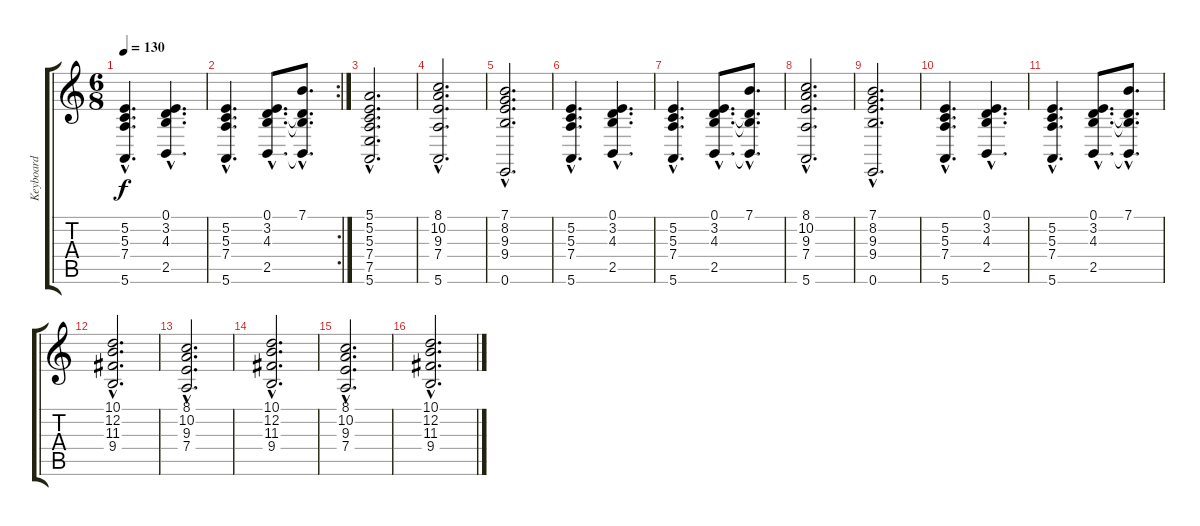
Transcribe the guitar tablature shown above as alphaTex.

\track ("Keyboard" "Keyboard") {instrument stringensemble2}
\staff {score tabs}
\tuning (E4 B3 G3 D3 A2 E2) {hide}
\ts (6 8)
\tempo 130
\clef g2
\ks c
(5.2{hac} 5.3{hac} 7.4{hac} 5.6{hac}).4{d dy f} (0.1{hac} 3.2{hac} 4.3{hac} 2.5{hac}).4{d} |
\rc 2
(5.2{hac} 5.3{hac} 7.4{hac} 5.6{hac}).4{d} (0.1{hac} 3.2{hac} 4.3{hac} 2.5{hac}).8{d} (7.1{hac} 3.2{hac t} 4.3{hac t} 2.5{hac t}).8{d} |
(5.1{hac} 5.2{hac} 5.3{hac} 7.4{hac} 7.5{hac} 5.6{hac}).2{d} |
(8.1{hac} 10.2{hac} 9.3{hac} 7.4{hac} 5.6{hac}).2{d} |
(7.1{hac} 8.2{hac} 9.3{hac} 9.4{hac} 0.6{hac}).2{d} |
(5.2{hac} 5.3{hac} 7.4{hac} 5.6{hac}).4{d} (0.1{hac} 3.2{hac} 4.3{hac} 2.5{hac}).4{d} |
(5.2{hac} 5.3{hac} 7.4{hac} 5.6{hac}).4{d} (0.1{hac} 3.2{hac} 4.3{hac} 2.5{hac}).8{d} (7.1{hac} 3.2{hac t} 4.3{hac t} 2.5{hac t}).8{d} |
(8.1{hac} 10.2{hac} 9.3{hac} 7.4{hac} 5.6{hac}).2{d} |
(7.1{hac} 8.2{hac} 9.3{hac} 9.4{hac} 0.6{hac}).2{d} |
(5.2{hac} 5.3{hac} 7.4{hac} 5.6{hac}).4{d} (0.1{hac} 3.2{hac} 4.3{hac} 2.5{hac}).4{d} |
(5.2{hac} 5.3{hac} 7.4{hac} 5.6{hac}).4{d} (0.1{hac} 3.2{hac} 4.3{hac} 2.5{hac}).8{d} (7.1{hac} 3.2{hac t} 4.3{hac t} 2.5{hac t}).8{d} |
(10.1{hac} 12.2{hac} 11.3{hac} 9.4{hac}).2{d} |
(8.1{hac} 10.2{hac} 9.3{hac} 7.4{hac}).2{d} |
(10.1{hac} 12.2{hac} 11.3{hac} 9.4{hac}).2{d} |
(8.1{hac} 10.2{hac} 9.3{hac} 7.4{hac}).2{d} |
(10.1{hac} 12.2{hac} 11.3{hac} 9.4{hac}).2{d}
